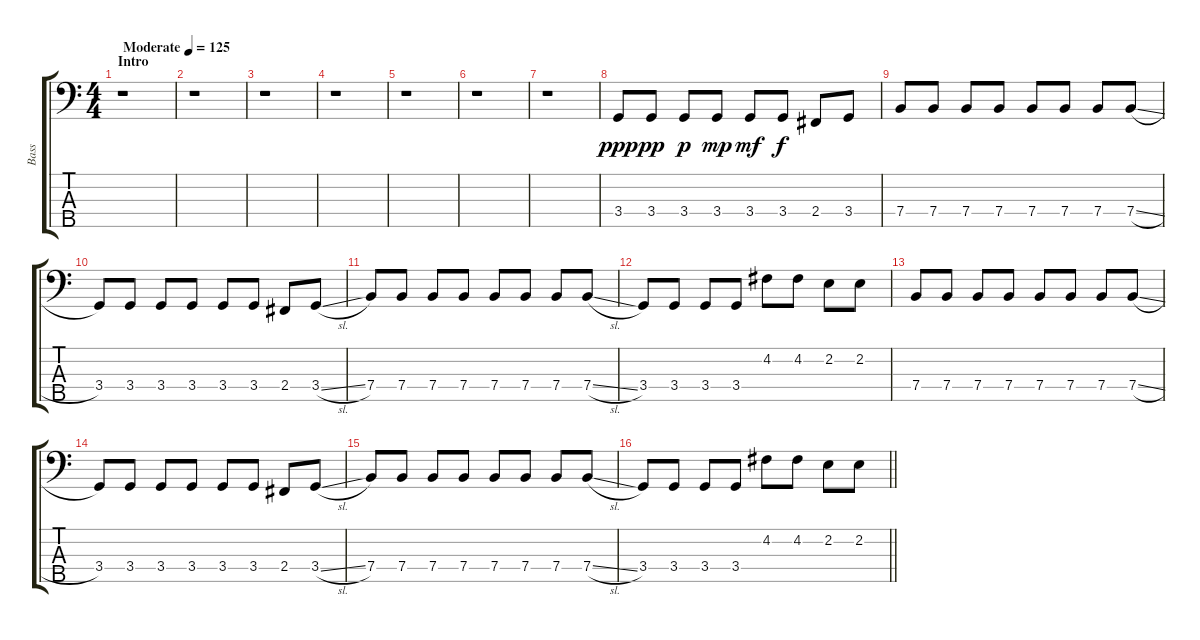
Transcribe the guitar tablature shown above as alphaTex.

\track ("Bass" "Bass") {instrument electricbassfinger}
\staff {score tabs}
\tuning (G2 D2 A1 E1 B0) {hide}
\ts (4 4)
\section ("" "Intro")
\tempo (125 "Moderate")
\clef f4
\ks c
r.1{dy ppp instrument electricbassfinger} |
r.1 |
r.1 |
r.1 |
r.1 |
r.1 |
r.1 |
3.4.8 3.4.8{dy pp} 3.4.8{dy p} 3.4.8{dy mp} 3.4.8{dy mf} 3.4.8{dy f} 2.4.8 3.4.8 |
7.4.8 7.4.8 7.4.8 7.4.8 7.4.8 7.4.8 7.4.8 7.4{sl}.8 |
3.4.8 3.4.8 3.4.8 3.4.8 3.4.8 3.4.8 2.4.8 3.4{sl}.8 |
7.4.8 7.4.8 7.4.8 7.4.8 7.4.8 7.4.8 7.4.8 7.4{sl}.8 |
3.4.8 3.4.8 3.4.8 3.4.8 4.2.8 4.2.8 2.2.8 2.2.8 |
7.4.8 7.4.8 7.4.8 7.4.8 7.4.8 7.4.8 7.4.8 7.4{sl}.8 |
3.4.8 3.4.8 3.4.8 3.4.8 3.4.8 3.4.8 2.4.8 3.4{sl}.8 |
7.4.8 7.4.8 7.4.8 7.4.8 7.4.8 7.4.8 7.4.8 7.4{sl}.8 |
\barLineRight lightlight
3.4.8 3.4.8 3.4.8 3.4.8 4.2.8 4.2.8 2.2.8 2.2.8
